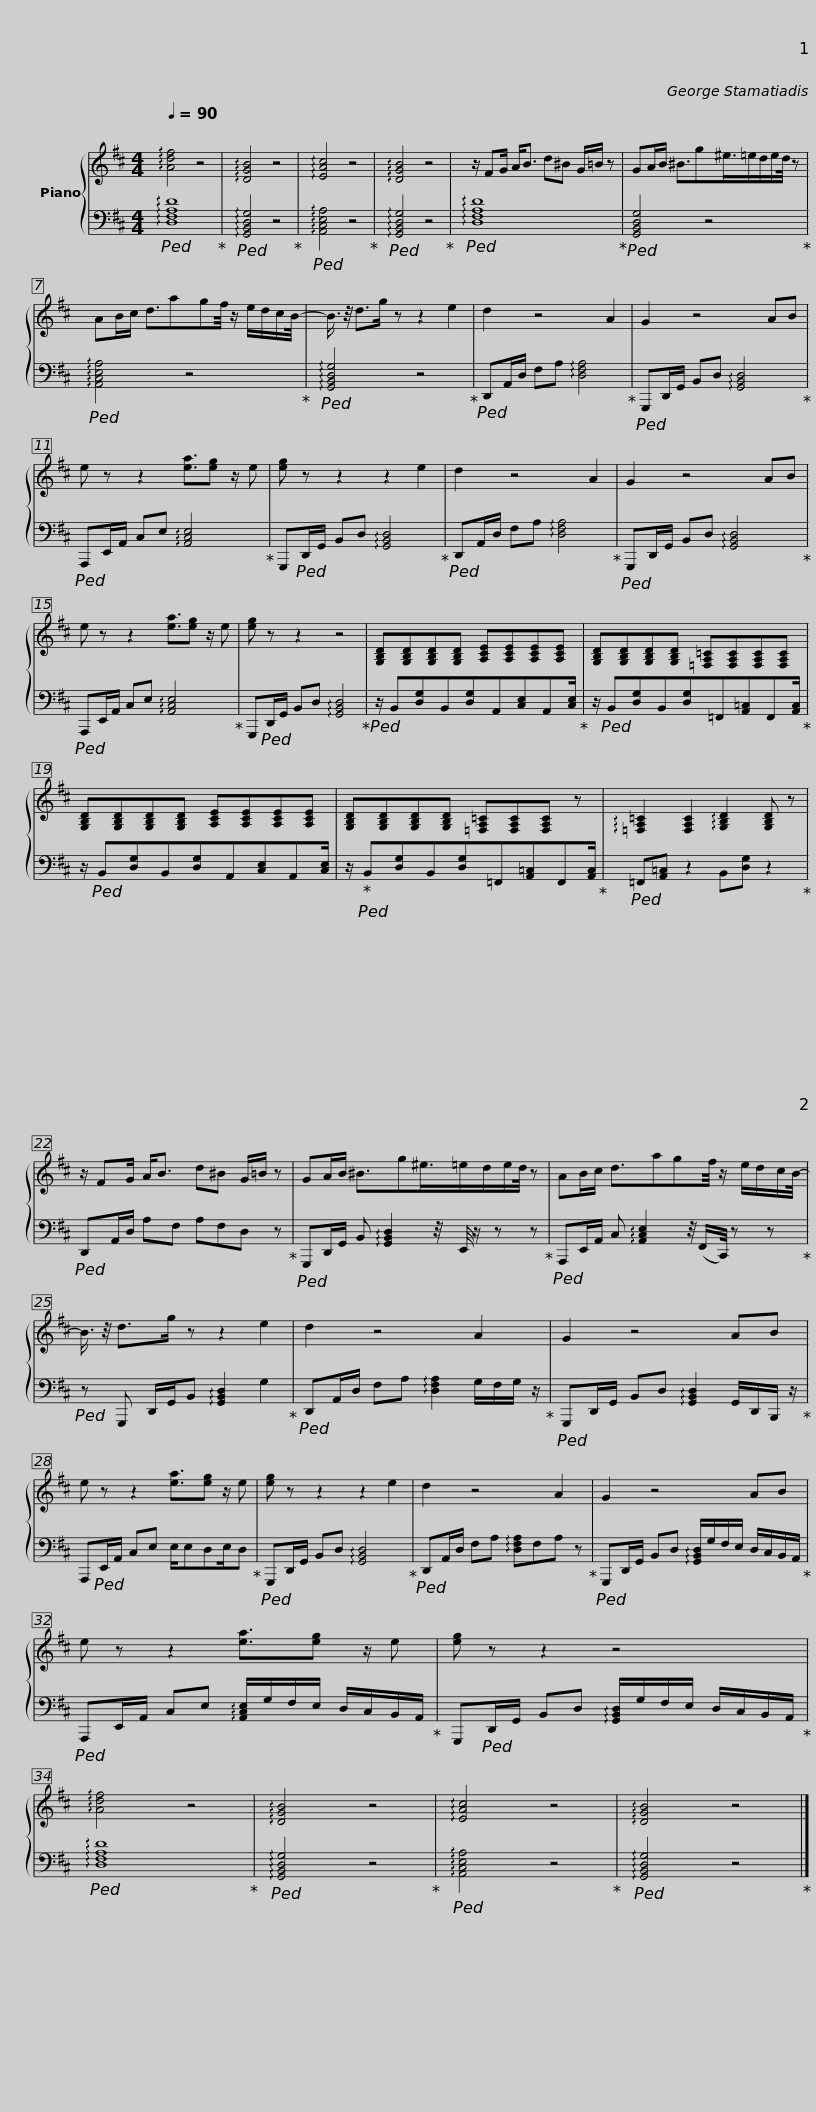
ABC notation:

X:1
%%score { 1 | 2 }
L:1/8
Q:1/4=90
M:4/4
I:linebreak $
K:D
V:1 treble
V:2 bass
V:1
 !arpeggio![Adf]4 z4 | !arpeggio![DGB]4 z4 | !arpeggio![EAc]4 z4 | !arpeggio![DGB]4 z4 | z/ FG/ A<B d^B G/=B/ z | %5
 GA/B/ ^B3/2g^e3/4=e/d/e/d/4 z |$ AB/c/ d3/2agf/4 z/ e/d/c/B/4- | B3/4 z/4 d>g z z2 e2 | d2 z4 A2 | G2 z4 AB |$ %10
 e z z2 [ea]3/2[eg] z/ e | [eg] z z2 z2 e2 | d2 z4 A2 | G2 z4 AB |$ e z z2 [ea]3/2[eg] z/ e | %15
 [eg] z z2 z4 | [G,B,D][G,B,D][G,B,D][G,B,D] [A,CE][A,CE][A,CE][A,CE] |$ [G,B,D][G,B,D][G,B,D][G,B,D] [=F,A,=C][F,A,C][F,A,C][F,A,C] | [G,B,D][G,B,D][G,B,D][G,B,D] [A,CE][A,CE][A,CE][A,CE] | [G,B,D][G,B,D][G,B,D][G,B,D] [=F,A,=C][F,A,C][F,A,C] z |$ %20
 !arpeggio![=F,A,=C]2 [F,A,C]2 !arpeggio![G,B,D]2 [G,B,D] z | z/ FG/ A<B d^B G/=B/ z | GA/B/ ^B3/2g^e3/4=e/d/e/d/4 z |$ AB/c/ d3/2agf/4 z/ e/d/c/B/4- | B3/4 z/4 d>g z z2 e2 | %25
 d2 z4 A2 |$ G2 z4 AB | e z z2 [ea]3/2[eg] z/ e | [eg] z z2 z2 e2 | d2 z4 A2 |$ %30
 G2 z4 AB | e z z2 [ea]3/2[eg] z/ e | [eg] z z2 z4 | !arpeggio![Adf]4 z4 |$ !arpeggio![DGB]4 z4 | %35
 !arpeggio![EAc]4 z4 | !arpeggio![DGB]4 z4 |] %37
V:2
!ped! !arpeggio![D,F,A,D]8!ped-up! |!ped! !arpeggio![G,,B,,D,G,]4 z4!ped-up! |!ped! !arpeggio![A,,C,E,A,]4 z4!ped-up! |!ped! !arpeggio![G,,B,,D,G,]4 z4!ped-up! |!ped! !arpeggio![D,F,A,D]8!ped-up! | %5
!ped! [G,,B,,D,G,]4 z4!ped-up! |$!ped! !arpeggio![A,,C,E,A,]4 z4!ped-up! |!ped! !arpeggio![G,,B,,D,G,]4 z4!ped-up! |!ped! D,,A,,/D,/ F,A, !arpeggio![D,F,A,]4!ped-up! |!ped! G,,,D,,/G,,/ B,,D, !arpeggio![G,,B,,D,]4!ped-up! |$ %10
!ped! A,,,E,,/A,,/ C,E, !arpeggio![A,,C,E,]4!ped-up! | G,,,!ped!D,,/G,,/ B,,D, !arpeggio![G,,B,,D,]4!ped-up! |!ped! D,,A,,/D,/ F,A, !arpeggio![D,F,A,]4!ped-up! |!ped! G,,,D,,/G,,/ B,,D, !arpeggio![G,,B,,D,]4!ped-up! |$!ped! A,,,E,,/A,,/ C,E, !arpeggio![A,,C,E,]4!ped-up! | %15
 G,,,!ped!D,,/G,,/ B,,D, !arpeggio![G,,B,,D,]4!ped-up! |!ped! z/ B,,[D,G,]B,,[D,G,]A,,[C,E,]A,,[C,E,]/!ped-up! |$ z/!ped! B,,[D,G,]B,,[D,G,]=F,,[A,,=C,]F,,[A,,C,]/!ped-up! | z/!ped! B,,[D,G,]B,,[D,G,]A,,[C,E,]A,,[C,E,]/ | z/!ped-up!!ped! B,,[D,G,]B,,[D,G,]=F,,[A,,=C,]F,,[A,,C,]/!ped-up! |$ %20
!ped! =F,,[A,,=C,] z2 B,,[D,G,] z2!ped-up! |!ped! D,,A,,/D,/ A,F, A,F,D, z!ped-up! |!ped! G,,,D,,/G,,/ B,, !arpeggio![G,,B,,D,]2 z/4 E,,/4 z/ z z!ped-up! |$!ped! A,,,E,,/A,,/ C, !arpeggio![A,,C,E,]2 z/4 ((F,,/C,,/4)) z z!ped-up! |!ped! z G,,, D,,/G,,/B,, !arpeggio![G,,B,,D,]2 G,2!ped-up! | %25
!ped! D,,A,,/D,/ F,A, !arpeggio![D,F,A,]2 G,/F,/G,/ z/!ped-up! |$!ped! G,,,D,,/G,,/ B,,D, !arpeggio![G,,B,,D,]2 G,,/D,,/B,,,/ z/!ped-up! | A,,,!ped!E,,/A,,/ C,E, E,/E,D,E,/D,!ped-up! |!ped! G,,,D,,/G,,/ B,,D, !arpeggio![G,,B,,D,]4!ped-up! |!ped! D,,A,,/D,/ F,A, !arpeggio![D,F,A,]F,A, z!ped-up! |$ %30
!ped! G,,,D,,/G,,/ B,,D, !arpeggio![G,,B,,D,]/G,/F,/E,/ D,/C,/B,,/A,,/!ped-up! |!ped! A,,,E,,/A,,/ C,E, !arpeggio![A,,C,E,]/G,/F,/E,/ D,/C,/B,,/A,,/!ped-up! | G,,,!ped!D,,/G,,/ B,,D, !arpeggio![G,,B,,D,]/G,/F,/E,/ D,/C,/B,,/A,,/!ped-up! |!ped! !arpeggio![D,F,A,D]8!ped-up! |$!ped! !arpeggio![G,,B,,D,G,]4 z4!ped-up! | %35
!ped! !arpeggio![A,,C,E,A,]4 z4!ped-up! |!ped! !arpeggio![G,,B,,D,G,]4 z4!ped-up! |] %37
